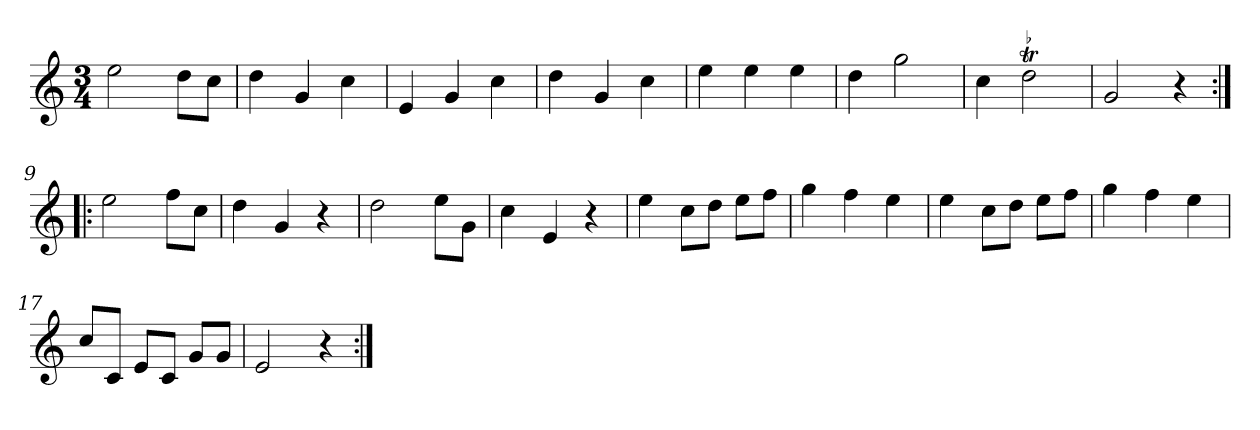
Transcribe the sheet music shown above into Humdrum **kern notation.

**kern
*part1
*staff1
*clefG2
*k[]
*C:
*M3/4
*MM120
=1
2ee
8dd\L
8cc\J
=2
4dd
4g
4cc
=3
4e
4g
4cc
=4
4dd
4g
4cc
=5
4ee
4ee
4ee
=6
4dd
2gg
=7
4cc
!LO:TR:acc=-
2ddt
=8
2g
4r
=9:|!|:
2ee
8ff\L
8cc\J
=10
4dd
4g
4r
=11
2dd
8ee\L
8g\J
=12
4cc
4e
4r
=13
4ee
8cc\L
8dd\J
8ee\L
8ff\J
=14
4gg
4ff
4ee
=15
4ee
8cc\L
8dd\J
8ee\L
8ff\J
=16
4gg
4ff
4ee
=17
8cc/L
8c/J
8e/L
8c/J
8g/L
8g/J
=18
2e
4r
=:|!
*-
